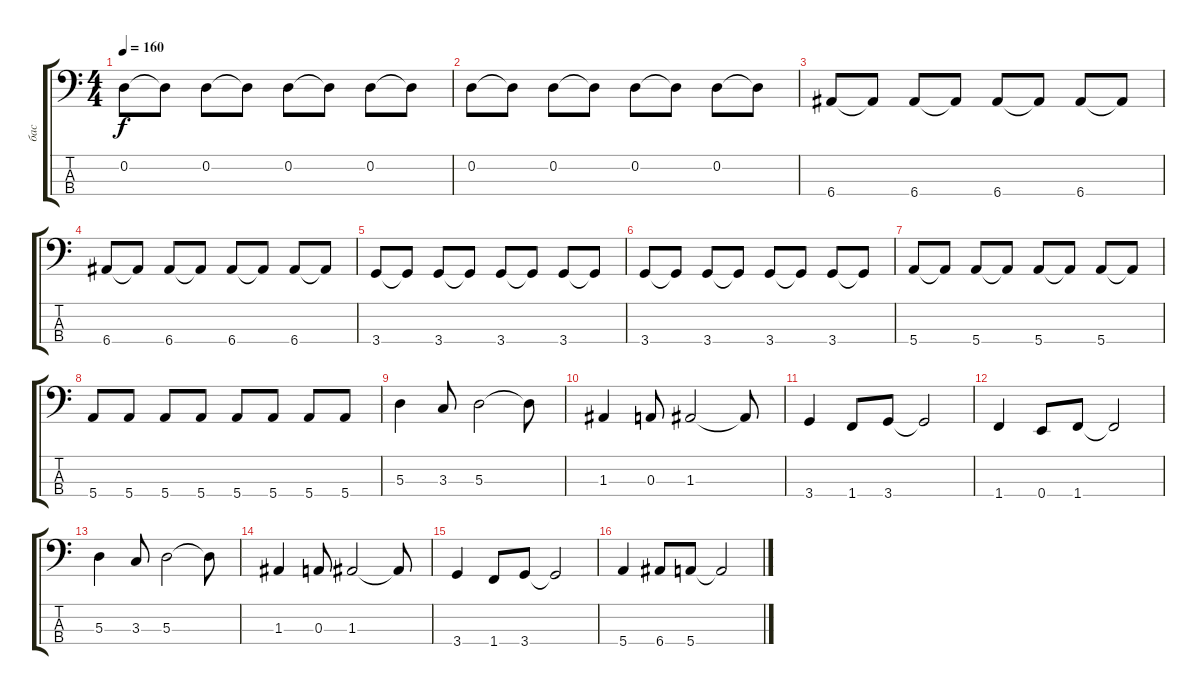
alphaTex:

\track ("бас" "бас") {instrument electricbassfinger}
\staff {score tabs}
\tuning (G2 D2 A1 E1) {hide}
\ts (4 4)
\tempo 160
\clef f4
\ks c
0.2.8{dy f} 0.2{t}.8 0.2.8 0.2{t}.8 0.2.8 0.2{t}.8 0.2.8 0.2{t}.8 |
0.2.8 0.2{t}.8 0.2.8 0.2{t}.8 0.2.8 0.2{t}.8 0.2.8 0.2{t}.8 |
6.4.8 6.4{t}.8 6.4.8 6.4{t}.8 6.4.8 6.4{t}.8 6.4.8 6.4{t}.8 |
6.4.8 6.4{t}.8 6.4.8 6.4{t}.8 6.4.8 6.4{t}.8 6.4.8 6.4{t}.8 |
3.4.8 3.4{t}.8 3.4.8 3.4{t}.8 3.4.8 3.4{t}.8 3.4.8 3.4{t}.8 |
3.4.8 3.4{t}.8 3.4.8 3.4{t}.8 3.4.8 3.4{t}.8 3.4.8 3.4{t}.8 |
5.4.8 5.4{t}.8 5.4.8 5.4{t}.8 5.4.8 5.4{t}.8 5.4.8 5.4{t}.8 |
5.4.8 5.4.8 5.4.8 5.4.8 5.4.8 5.4.8 5.4.8 5.4.8 |
5.3.4 3.3.8 5.3.2 5.3{t}.8 |
1.3.4 0.3.8 1.3.2 1.3{t}.8 |
3.4.4 1.4.8 3.4.8 3.4{t}.2 |
1.4.4 0.4.8 1.4.8 1.4{t}.2 |
5.3.4 3.3.8 5.3.2 5.3{t}.8 |
1.3.4 0.3.8 1.3.2 1.3{t}.8 |
3.4.4 1.4.8 3.4.8 3.4{t}.2 |
5.4.4 6.4.8 5.4.8 5.4{t}.2
